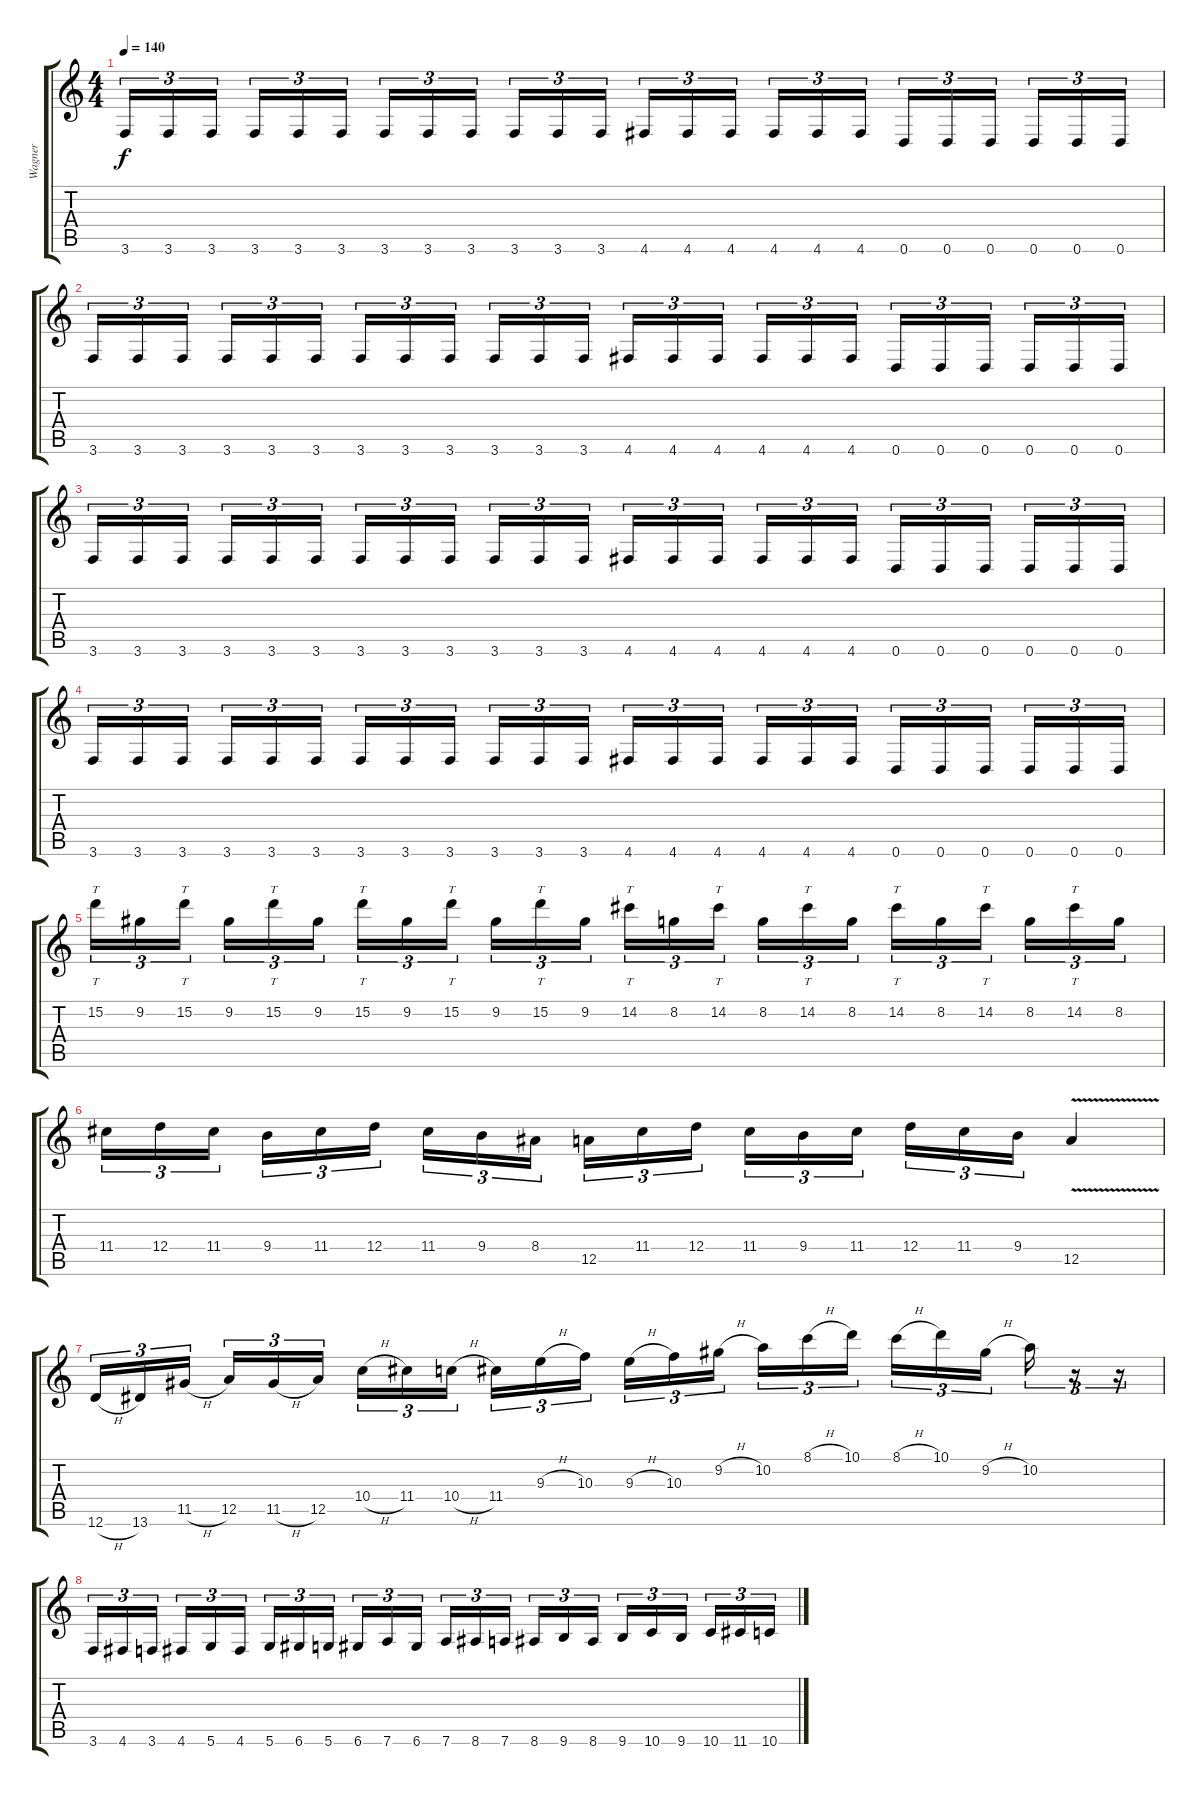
\track ("Wagner" "Wagner") {instrument distortionguitar}
\staff {score tabs}
\tuning (E4 B3 G3 D3 A2 D2) {hide}
\ts (4 4)
\tempo 140
\clef g2
\ks c
3.6.16{tu (3 2) dy f} 3.6.16{tu (3 2)} 3.6.16{tu (3 2)} 3.6.16{tu (3 2)} 3.6.16{tu (3 2)} 3.6.16{tu (3 2)} 3.6.16{tu (3 2)} 3.6.16{tu (3 2)} 3.6.16{tu (3 2)} 3.6.16{tu (3 2)} 3.6.16{tu (3 2)} 3.6.16{tu (3 2)} 4.6.16{tu (3 2)} 4.6.16{tu (3 2)} 4.6.16{tu (3 2)} 4.6.16{tu (3 2)} 4.6.16{tu (3 2)} 4.6.16{tu (3 2)} 0.6.16{tu (3 2)} 0.6.16{tu (3 2)} 0.6.16{tu (3 2)} 0.6.16{tu (3 2)} 0.6.16{tu (3 2)} 0.6.16{tu (3 2)} |
3.6.16{tu (3 2)} 3.6.16{tu (3 2)} 3.6.16{tu (3 2)} 3.6.16{tu (3 2)} 3.6.16{tu (3 2)} 3.6.16{tu (3 2)} 3.6.16{tu (3 2)} 3.6.16{tu (3 2)} 3.6.16{tu (3 2)} 3.6.16{tu (3 2)} 3.6.16{tu (3 2)} 3.6.16{tu (3 2)} 4.6.16{tu (3 2)} 4.6.16{tu (3 2)} 4.6.16{tu (3 2)} 4.6.16{tu (3 2)} 4.6.16{tu (3 2)} 4.6.16{tu (3 2)} 0.6.16{tu (3 2)} 0.6.16{tu (3 2)} 0.6.16{tu (3 2)} 0.6.16{tu (3 2)} 0.6.16{tu (3 2)} 0.6.16{tu (3 2)} |
3.6.16{tu (3 2)} 3.6.16{tu (3 2)} 3.6.16{tu (3 2)} 3.6.16{tu (3 2)} 3.6.16{tu (3 2)} 3.6.16{tu (3 2)} 3.6.16{tu (3 2)} 3.6.16{tu (3 2)} 3.6.16{tu (3 2)} 3.6.16{tu (3 2)} 3.6.16{tu (3 2)} 3.6.16{tu (3 2)} 4.6.16{tu (3 2)} 4.6.16{tu (3 2)} 4.6.16{tu (3 2)} 4.6.16{tu (3 2)} 4.6.16{tu (3 2)} 4.6.16{tu (3 2)} 0.6.16{tu (3 2)} 0.6.16{tu (3 2)} 0.6.16{tu (3 2)} 0.6.16{tu (3 2)} 0.6.16{tu (3 2)} 0.6.16{tu (3 2)} |
3.6.16{tu (3 2)} 3.6.16{tu (3 2)} 3.6.16{tu (3 2)} 3.6.16{tu (3 2)} 3.6.16{tu (3 2)} 3.6.16{tu (3 2)} 3.6.16{tu (3 2)} 3.6.16{tu (3 2)} 3.6.16{tu (3 2)} 3.6.16{tu (3 2)} 3.6.16{tu (3 2)} 3.6.16{tu (3 2)} 4.6.16{tu (3 2)} 4.6.16{tu (3 2)} 4.6.16{tu (3 2)} 4.6.16{tu (3 2)} 4.6.16{tu (3 2)} 4.6.16{tu (3 2)} 0.6.16{tu (3 2)} 0.6.16{tu (3 2)} 0.6.16{tu (3 2)} 0.6.16{tu (3 2)} 0.6.16{tu (3 2)} 0.6.16{tu (3 2)} |
15.2.16{tt tu (3 2)} 9.2.16{tu (3 2)} 15.2.16{tt tu (3 2)} 9.2.16{tu (3 2)} 15.2.16{tt tu (3 2)} 9.2.16{tu (3 2)} 15.2.16{tt tu (3 2)} 9.2.16{tu (3 2)} 15.2.16{tt tu (3 2)} 9.2.16{tu (3 2)} 15.2.16{tt tu (3 2)} 9.2.16{tu (3 2)} 14.2.16{tt tu (3 2)} 8.2.16{tu (3 2)} 14.2.16{tt tu (3 2)} 8.2.16{tu (3 2)} 14.2.16{tt tu (3 2)} 8.2.16{tu (3 2)} 14.2.16{tt tu (3 2)} 8.2.16{tu (3 2)} 14.2.16{tt tu (3 2)} 8.2.16{tu (3 2)} 14.2.16{tt tu (3 2)} 8.2.16{tu (3 2)} |
11.4.16{tu (3 2)} 12.4.16{tu (3 2)} 11.4.16{tu (3 2)} 9.4.16{tu (3 2)} 11.4.16{tu (3 2)} 12.4.16{tu (3 2)} 11.4.16{tu (3 2)} 9.4.16{tu (3 2)} 8.4.16{tu (3 2)} 12.5.16{tu (3 2)} 11.4.16{tu (3 2)} 12.4.16{tu (3 2)} 11.4.16{tu (3 2)} 9.4.16{tu (3 2)} 11.4.16{tu (3 2)} 12.4.16{tu (3 2)} 11.4.16{tu (3 2)} 9.4.16{tu (3 2)} 12.5{v}.4 |
12.6{h}.16{tu (3 2)} 13.6.16{tu (3 2)} 11.5{h}.16{tu (3 2)} 12.5.16{tu (3 2)} 11.5{h}.16{tu (3 2)} 12.5.16{tu (3 2)} 10.4{h}.16{tu (3 2)} 11.4.16{tu (3 2)} 10.4{h}.16{tu (3 2)} 11.4.16{tu (3 2)} 9.3{h}.16{tu (3 2)} 10.3.16{tu (3 2)} 9.3{h}.16{tu (3 2)} 10.3.16{tu (3 2)} 9.2{h}.16{tu (3 2)} 10.2.16{tu (3 2)} 8.1{h}.16{tu (3 2)} 10.1.16{tu (3 2)} 8.1{h}.16{tu (3 2)} 10.1.16{tu (3 2)} 9.2{h}.16{tu (3 2)} 10.2.16{tu (3 2)} r.16{tu (3 2)} r.16{tu (3 2)} |
3.6.16{tu (3 2)} 4.6.16{tu (3 2)} 3.6.16{tu (3 2)} 4.6.16{tu (3 2)} 5.6.16{tu (3 2)} 4.6.16{tu (3 2)} 5.6.16{tu (3 2)} 6.6.16{tu (3 2)} 5.6.16{tu (3 2)} 6.6.16{tu (3 2)} 7.6.16{tu (3 2)} 6.6.16{tu (3 2)} 7.6.16{tu (3 2)} 8.6.16{tu (3 2)} 7.6.16{tu (3 2)} 8.6.16{tu (3 2)} 9.6.16{tu (3 2)} 8.6.16{tu (3 2)} 9.6.16{tu (3 2)} 10.6.16{tu (3 2)} 9.6.16{tu (3 2)} 10.6.16{tu (3 2)} 11.6.16{tu (3 2)} 10.6.16{tu (3 2)}
